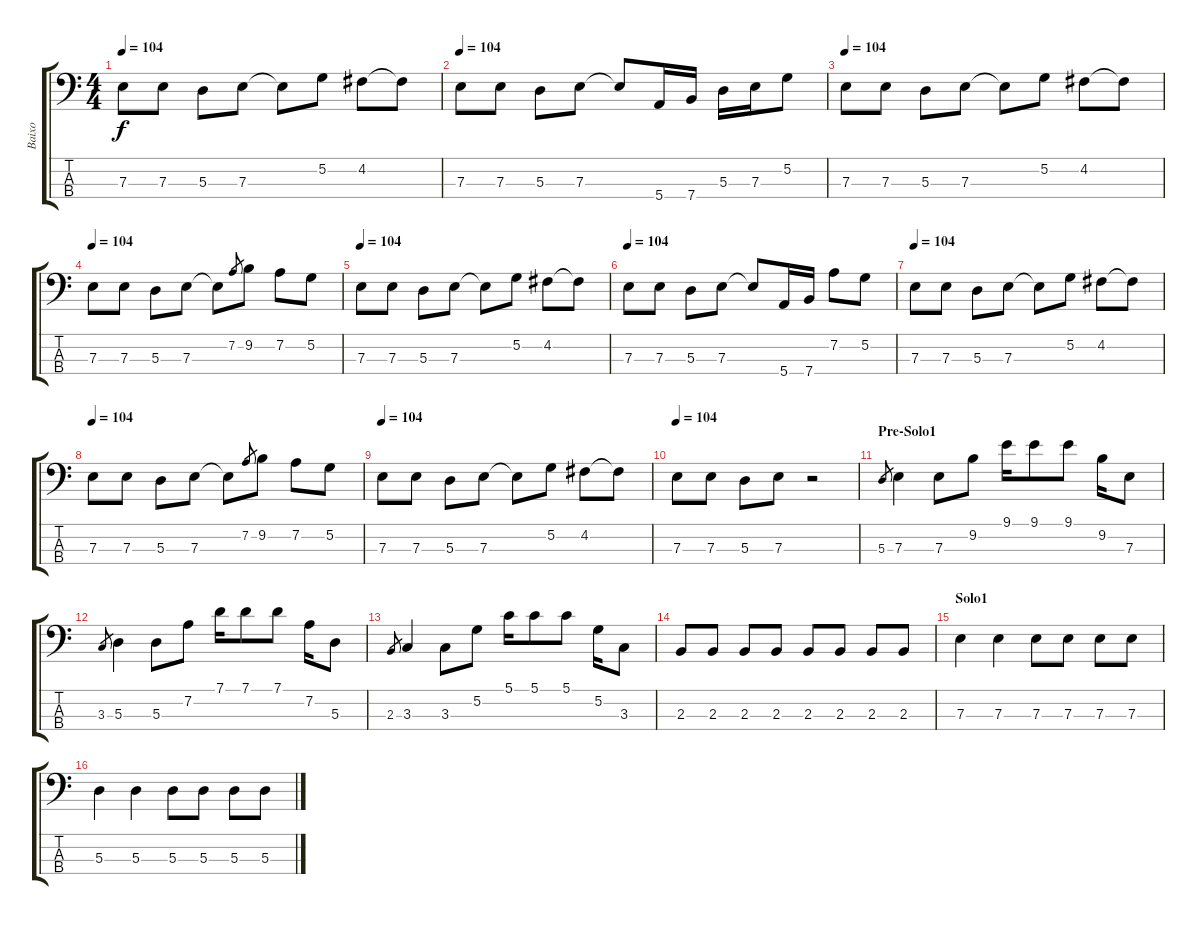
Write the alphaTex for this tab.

\track ("Baixo" "Baixo") {instrument electricbassfinger}
\staff {score tabs}
\tuning (G2 D2 A1 E1) {hide}
\ts (4 4)
\tempo 104
\clef f4
\ks c
7.3.8{dy f} 7.3.8 5.3.8 7.3.8 7.3{t}.8 5.2.8 4.2.8 4.2{t}.8 |
\tempo 104
7.3.8 7.3.8 5.3.8 7.3.8 7.3{t}.8 5.4.16 7.4.16 5.3.16 7.3.16 5.2.8 |
\tempo 104
7.3.8 7.3.8 5.3.8 7.3.8 7.3{t}.8 5.2.8 4.2.8 4.2{t}.8 |
\tempo 104
7.3.8 7.3.8 5.3.8 7.3.8 7.3{t}.8 7.2.8{gr} 9.2.8 7.2.8 5.2.8 |
\tempo 104
7.3.8 7.3.8 5.3.8 7.3.8 7.3{t}.8 5.2.8 4.2.8 4.2{t}.8 |
\tempo 104
7.3.8 7.3.8 5.3.8 7.3.8 7.3{t}.8 5.4.16 7.4.16 7.2.8 5.2.8 |
\tempo 104
7.3.8 7.3.8 5.3.8 7.3.8 7.3{t}.8 5.2.8 4.2.8 4.2{t}.8 |
\tempo 104
7.3.8 7.3.8 5.3.8 7.3.8 7.3{t}.8 7.2.8{gr} 9.2.8 7.2.8 5.2.8 |
\tempo 104
7.3.8 7.3.8 5.3.8 7.3.8 7.3{t}.8 5.2.8 4.2.8 4.2{t}.8 |
\tempo 104
7.3.8 7.3.8 5.3.8 7.3.8 r.2 |
\section ("" "Pre-Solo1")
5.3.8{gr} 7.3.4 7.3.8 9.2.8 9.1.16 9.1.8 9.1.8 9.2.16 7.3.8 |
3.3.8{gr} 5.3.4 5.3.8 7.2.8 7.1.16 7.1.8 7.1.8 7.2.16 5.3.8 |
2.3.8{gr} 3.3.4 3.3.8 5.2.8 5.1.16 5.1.8 5.1.8 5.2.16 3.3.8 |
2.3.8 2.3.8 2.3.8 2.3.8 2.3.8 2.3.8 2.3.8 2.3.8 |
\section ("" "Solo1")
7.3.4 7.3.4 7.3.8 7.3.8 7.3.8 7.3.8 |
5.3.4 5.3.4 5.3.8 5.3.8 5.3.8 5.3.8
